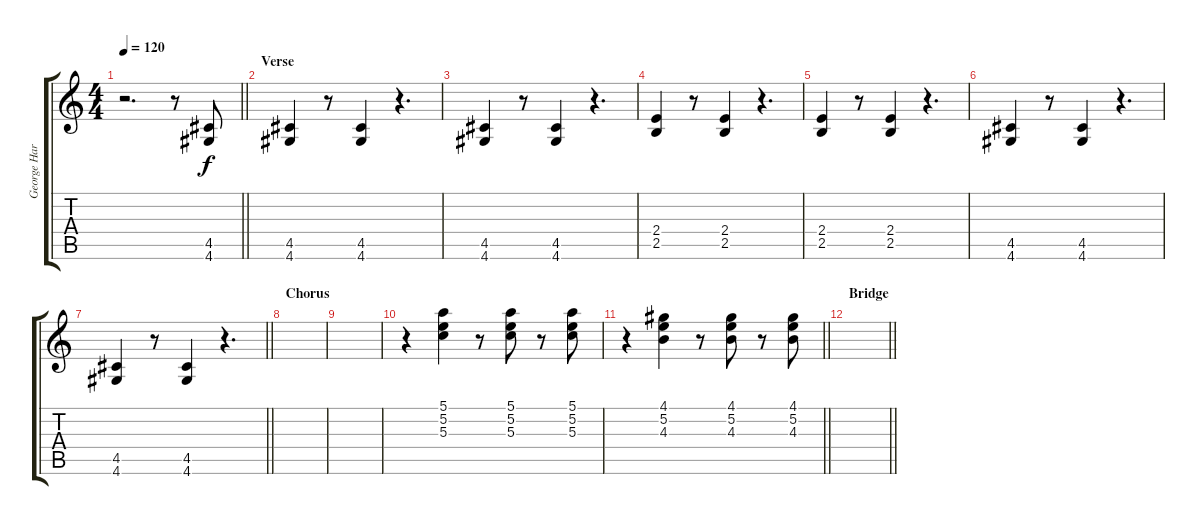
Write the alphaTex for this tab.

\track ("George Harrison" "George Har") {instrument acousticguitarsteel}
\staff {score tabs}
\tuning (E4 B3 G3 D3 A2 E2) {hide}
\ts (4 4)
\tempo 120
\clef g2
\barLineRight lightlight
\ks c
r.2{d dy f} r.8 (4.5 4.6).8 |
\section ("" "Verse")
(4.5 4.6).4 r.8 (4.5 4.6).4 r.4{d} |
(4.5 4.6).4 r.8 (4.5 4.6).4 r.4{d} |
(2.4 2.5).4 r.8 (2.4 2.5).4 r.4{d} |
(2.4 2.5).4 r.8 (2.4 2.5).4 r.4{d} |
(4.5 4.6).4 r.8 (4.5 4.6).4 r.4{d} |
\barLineRight lightlight
(4.5 4.6).4 r.8 (4.5 4.6).4 r.4{d} |
\section ("" "Chorus")
|
|
r.4 (5.1 5.2 5.3).4 r.8 (5.1 5.2 5.3).8 r.8 (5.1 5.2 5.3).8 |
\barLineRight lightlight
r.4 (4.1 5.2 4.3).4 r.8 (4.1 5.2 4.3).8 r.8 (4.1 5.2 4.3).8 |
\section ("" "Bridge")
\barLineRight lightlight
